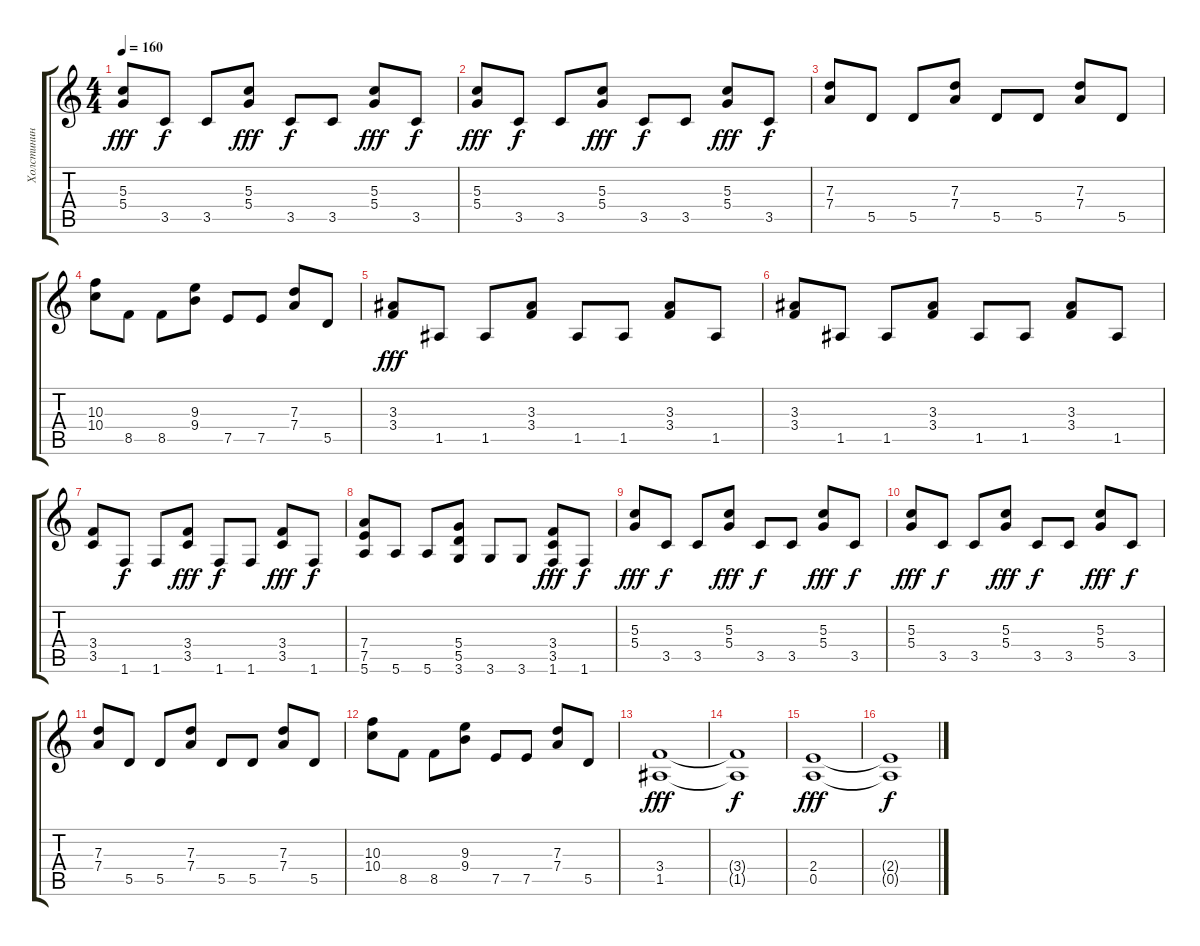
\track ("Холстинин" "Холстинин") {instrument overdrivenguitar}
\staff {score tabs}
\tuning (E4 B3 G3 D3 A2 E2) {hide}
\ts (4 4)
\tempo 160
\clef g2
\ks c
(5.3 5.4).8{dy fff} 3.5.8{dy f} 3.5.8 (5.3 5.4).8{dy fff} 3.5.8{dy f} 3.5.8 (5.3 5.4).8{dy fff} 3.5.8{dy f} |
(5.3 5.4).8{dy fff} 3.5.8{dy f} 3.5.8 (5.3 5.4).8{dy fff} 3.5.8{dy f} 3.5.8 (5.3 5.4).8{dy fff} 3.5.8{dy f} |
(7.3 7.4).8 5.5.8 5.5.8 (7.3 7.4).8 5.5.8 5.5.8 (7.3 7.4).8 5.5.8 |
(10.3 10.4).8 8.5.8 8.5.8 (9.3 9.4).8 7.5.8 7.5.8 (7.3 7.4).8 5.5.8 |
(3.3 3.4).8{dy fff} 1.5.8 1.5.8 (3.3 3.4).8 1.5.8 1.5.8 (3.3 3.4).8 1.5.8 |
(3.3 3.4).8 1.5.8 1.5.8 (3.3 3.4).8 1.5.8 1.5.8 (3.3 3.4).8 1.5.8 |
(3.4 3.5).8 1.6.8{dy f} 1.6.8 (3.4 3.5).8{dy fff} 1.6.8{dy f} 1.6.8 (3.4 3.5).8{dy fff} 1.6.8{dy f} |
(7.4 7.5 5.6).8 5.6.8 5.6.8 (5.4 5.5 3.6).8 3.6.8 3.6.8 (3.4 3.5 1.6).8{dy fff} 1.6.8{dy f} |
(5.3 5.4).8{dy fff} 3.5.8{dy f} 3.5.8 (5.3 5.4).8{dy fff} 3.5.8{dy f} 3.5.8 (5.3 5.4).8{dy fff} 3.5.8{dy f} |
(5.3 5.4).8{dy fff} 3.5.8{dy f} 3.5.8 (5.3 5.4).8{dy fff} 3.5.8{dy f} 3.5.8 (5.3 5.4).8{dy fff} 3.5.8{dy f} |
(7.3 7.4).8 5.5.8 5.5.8 (7.3 7.4).8 5.5.8 5.5.8 (7.3 7.4).8 5.5.8 |
(10.3 10.4).8 8.5.8 8.5.8 (9.3 9.4).8 7.5.8 7.5.8 (7.3 7.4).8 5.5.8 |
(3.4 1.5).1{dy fff} |
(3.4{t} 1.5{t}).1{dy f} |
(2.4 0.5).1{dy fff} |
(2.4{t} 0.5{t}).1{dy f}
